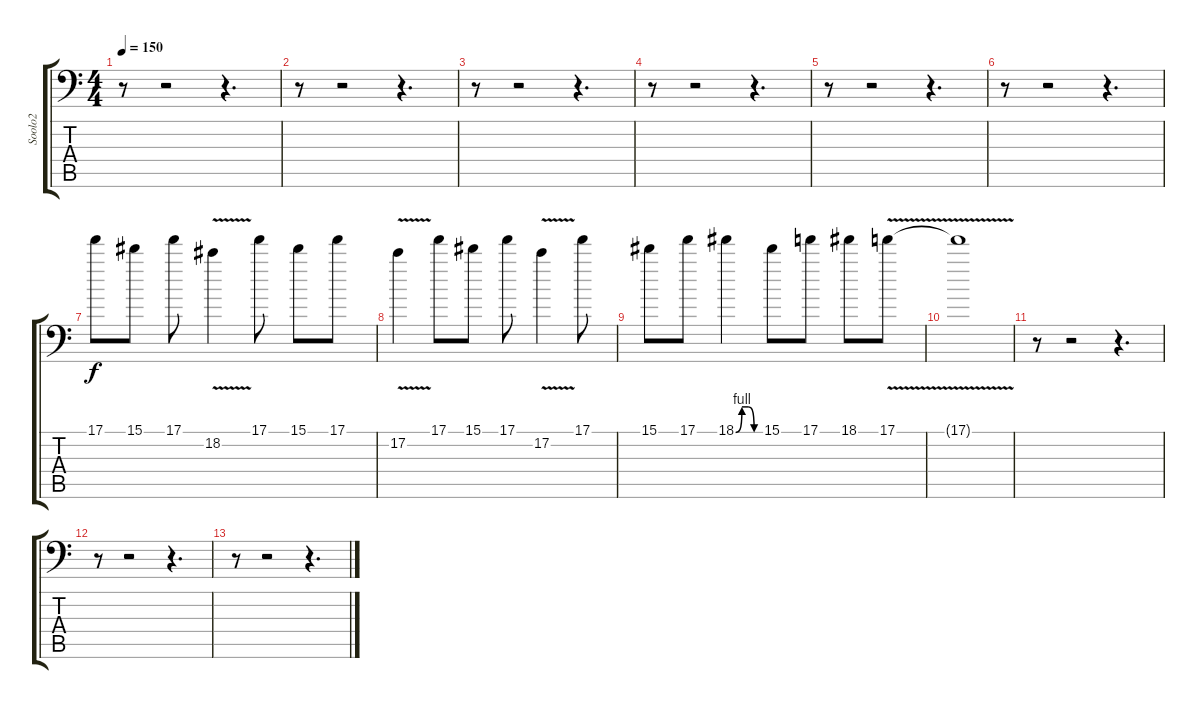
\track ("Soolo2" "Soolo2") {instrument distortionguitar}
\staff {score tabs}
\tuning (C4 G3 Eb3 Bb2 F2 Bb1) {hide}
\ts (4 4)
\tempo 150
\clef f4
\ks c
r.8{dy f} r.2 r.4{d} |
r.8 r.2 r.4{d} |
r.8 r.2 r.4{d} |
r.8 r.2 r.4{d} |
r.8 r.2 r.4{d} |
r.8 r.2 r.4{d} |
17.1.8{volume 4 balance 6} 15.1.8 17.1.8 18.2{v}.4 17.1.8 15.1.8 17.1.8 |
17.2{v}.4 17.1.8 15.1.8 17.1.8 17.2{v}.4 17.1.8 |
15.1.8 17.1.8 18.1{be (custom 0 0 15 4 30 4 45 0 60 0)}.4 15.1.8 17.1.8 18.1.8 17.1{v}.8 |
17.1{v t}.1 |
r.8 r.2 r.4{d} |
r.8 r.2 r.4{d} |
r.8 r.2 r.4{d}
